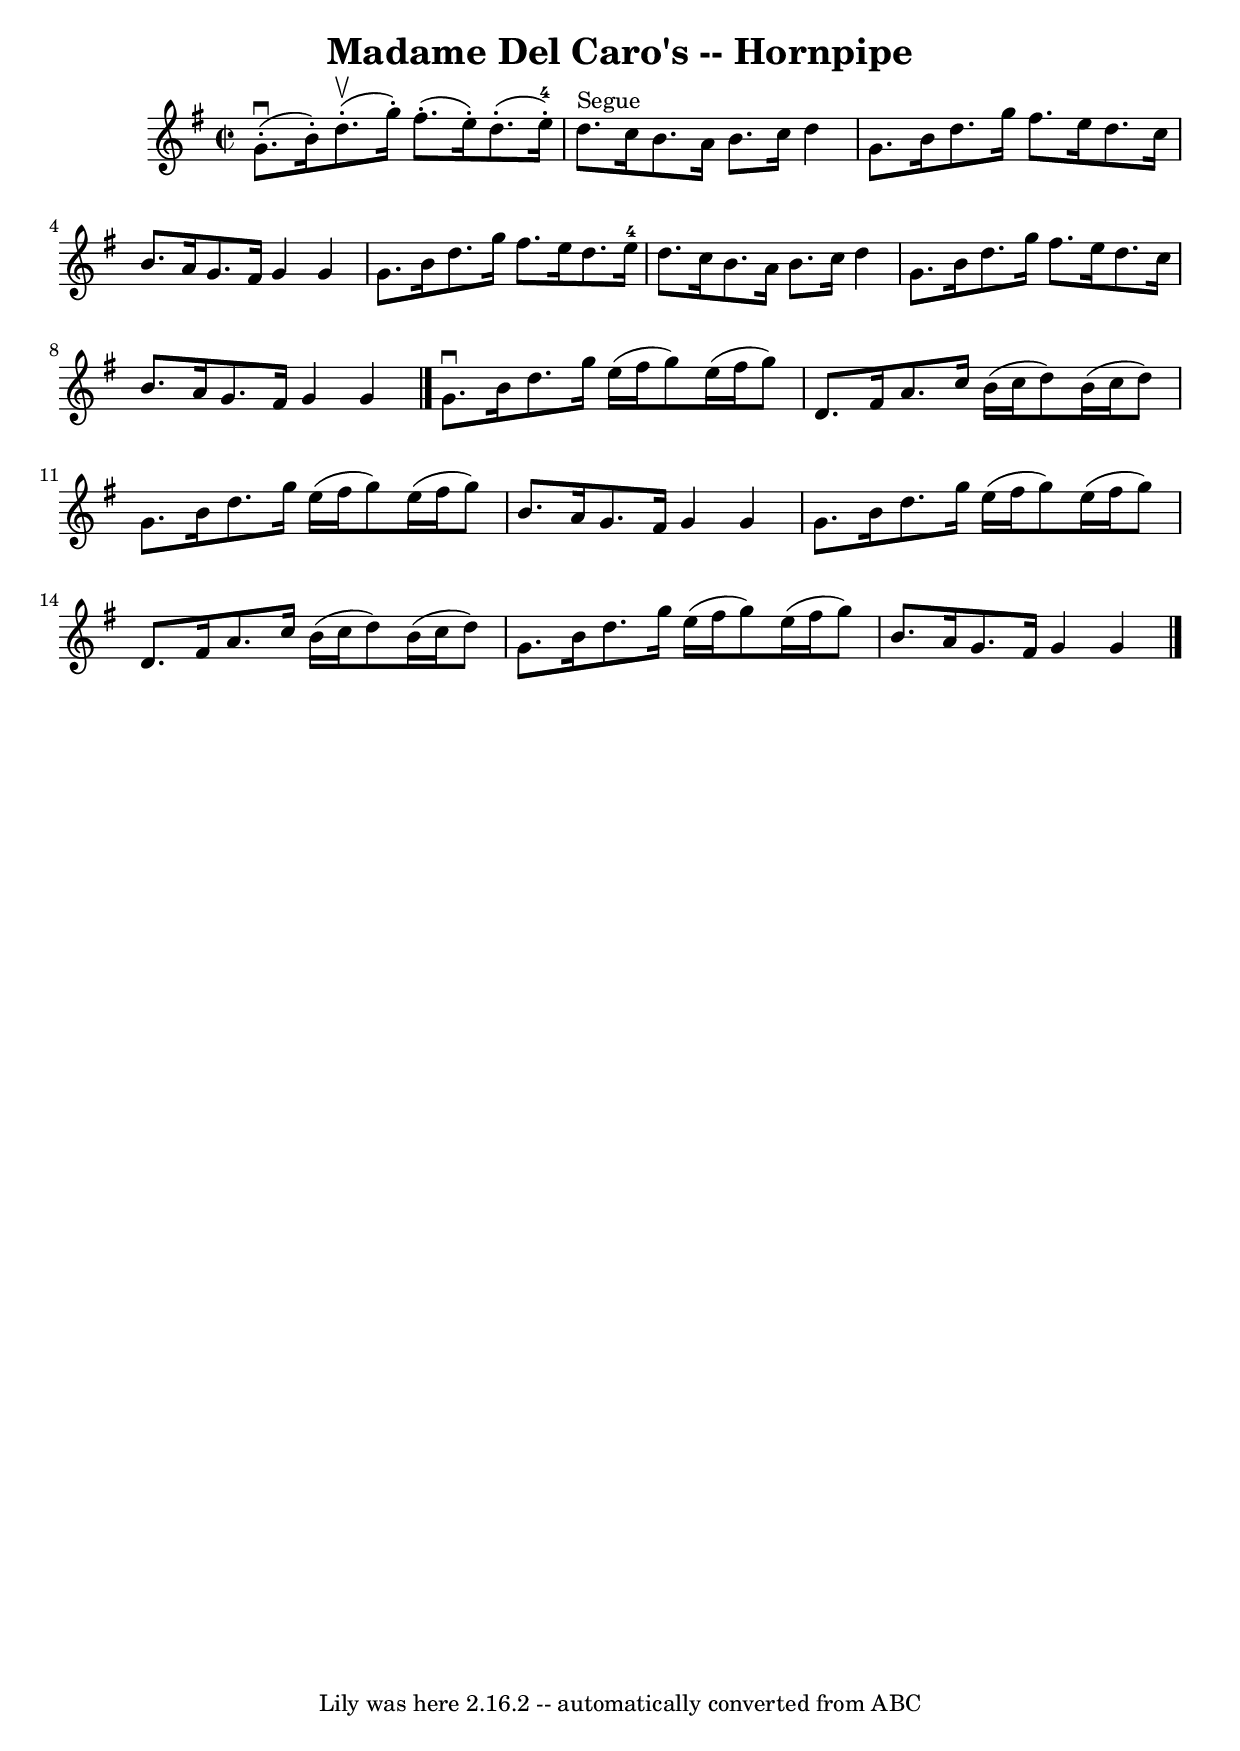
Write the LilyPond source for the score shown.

\version "2.16.2"
\include "Mammoth.ily"
\header {
  %% book = "Cole's 1000 Fiddle Tunes"
  crossRefNumber = "1"
  footnotes = ""
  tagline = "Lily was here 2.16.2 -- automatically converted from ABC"
  title = "Madame Del Caro's -- Hornpipe"

}
voicedefault =  {


  \override Staff.TimeSignature #'style = #'C
  \time 2/2 
  \key g \major
  g'8. (^\downbow-. b'16 -.) d''8. 
  (^\upbow-. g''16 -.) fis''8. (-. e''16 -.) d''8. (-. e''16 
  -4-.) |
  d''8.^"Segue" c''16 b'8. a'16 b'8. c''16    
  d''4  |
  g'8. b'16 d''8. g''16 fis''8. e''16 d''8.  
  c''16  |
  b'8. a'16 g'8. fis'16 g'4 g'4  |
  
  g'8. b'16 d''8. g''16 fis''8. e''16 d''8. e''16-4 
  |
  d''8. c''16 b'8. a'16 b'8. c''16 d''4  |
  
  g'8. b'16 d''8. g''16 fis''8. e''16 d''8. c''16  |
  
  b'8. a'16 g'8. fis'16 g'4 g'4  \bar "|." g'8.^\downbow   
  b'16 d''8. g''16 e''16 (fis''16 g''8) e''16 (fis''16    
  g''8) |
  d'8. fis'16 a'8. c''16 b'16 (c''16 d''8  
  -) b'16 (c''16 d''8) |
  g'8. b'16 d''8. g''16    
  e''16 (fis''16 g''8) e''16 (fis''16 g''8) |
  b'8.   
  a'16 g'8. fis'16 g'4 g'4  |
  g'8. b'16 d''8.    
  g''16 e''16 (fis''16 g''8) e''16 (fis''16 g''8) |
  
  d'8. fis'16 a'8. c''16 b'16 (c''16 d''8) b'16 (
  c''16 d''8) |
  g'8. b'16 d''8. g''16 e''16 (
  fis''16 g''8) e''16 (fis''16 g''8) |
  b'8. a'16    
  g'8. fis'16 g'4 g'4  \bar "|."   

}

\score{
  <<

    \context Staff="default"
    {
      \voicedefault 
      
    }

  >>
  \layout {
    
  }
  \midi {
  }

}
